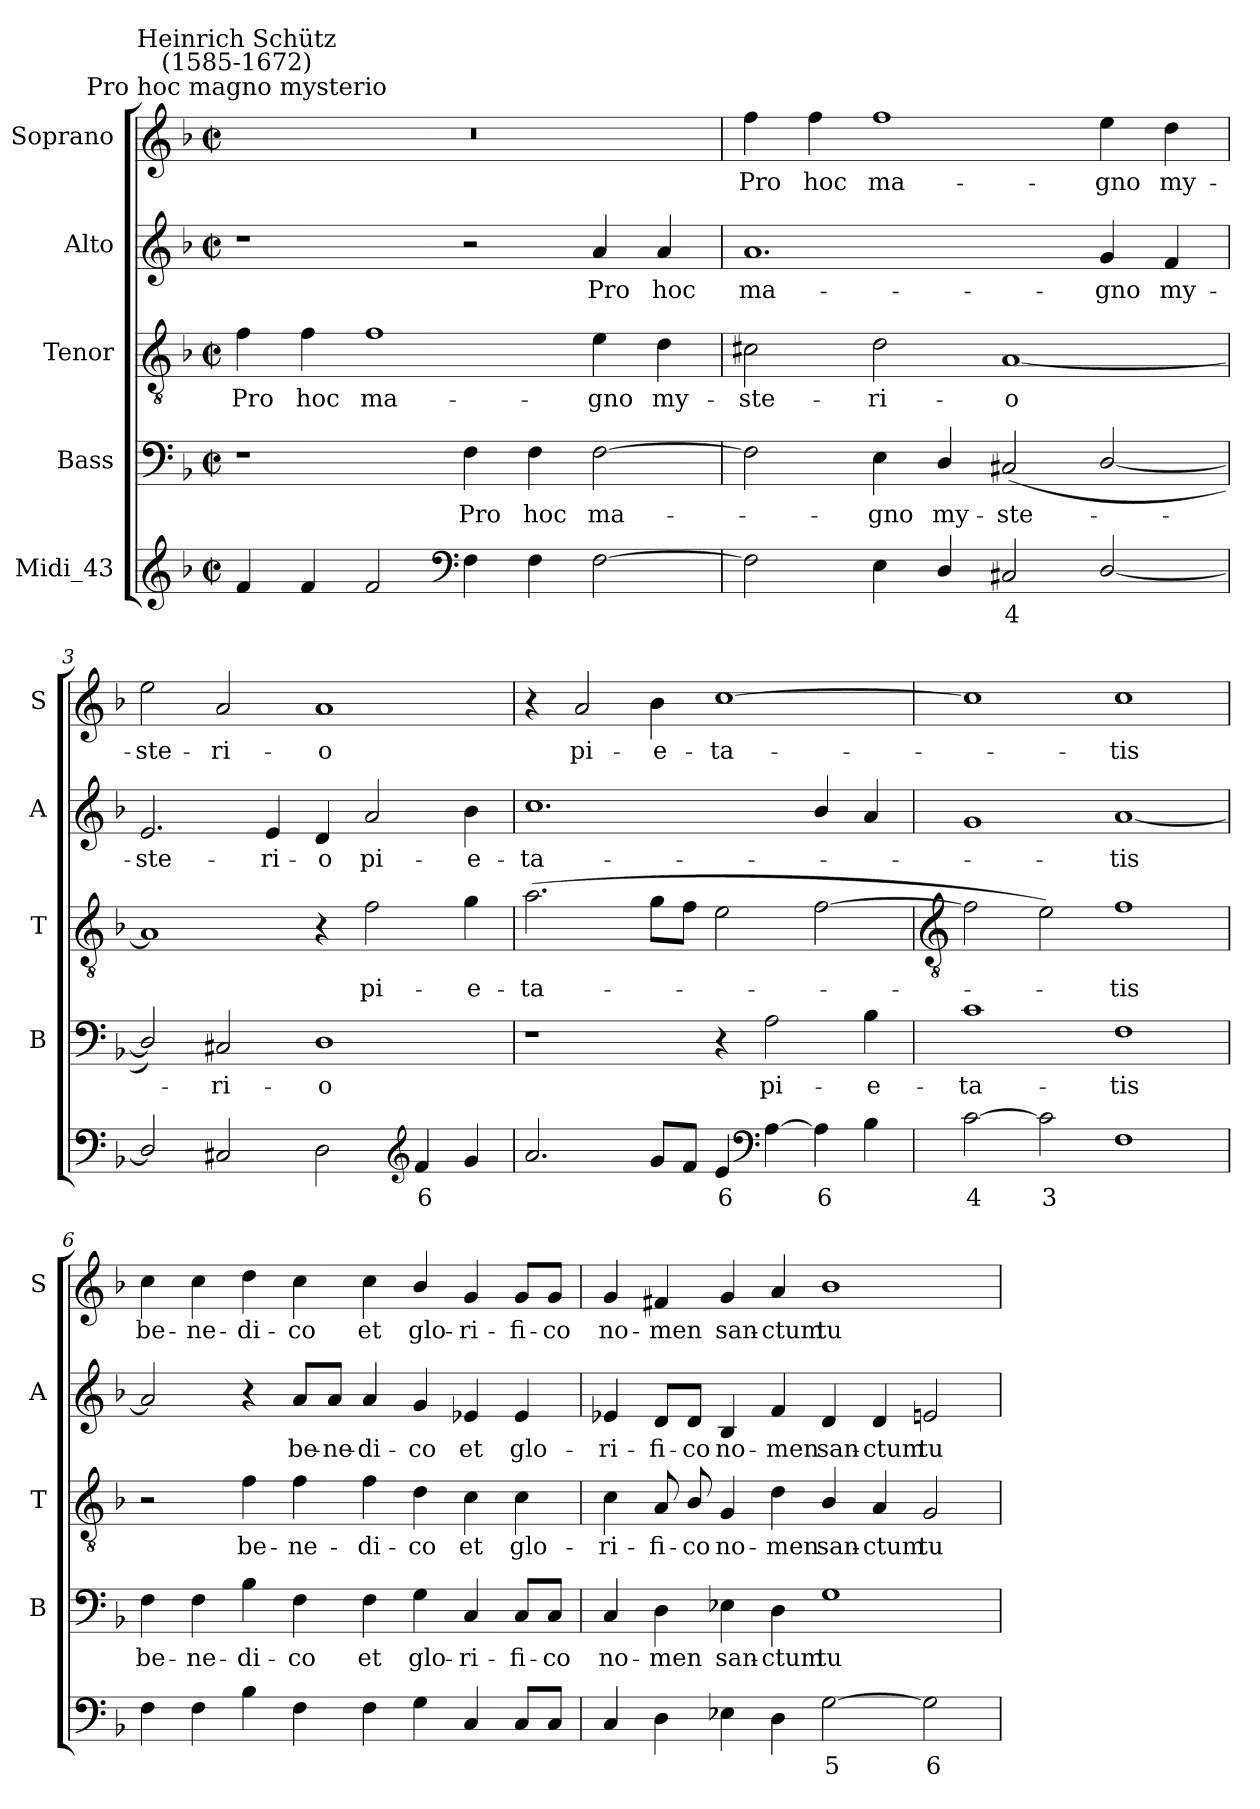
**kern	**text	**kern	**text	**kern	**text	**kern	**text	**kern	**text
*part5	*part5	*part4	*part4	*part3	*part3	*part2	*part2	*part1	*part1
*staff5	*staff5	*staff4	*staff4	*staff3	*staff3	*staff2	*staff2	*staff1	*staff1
*I"Midi_43	*	*I"Bass	*	*I"Tenor	*	*I"Alto	*	*I"Soprano	*
*	*	*I'B	*	*I'T	*	*I'A	*	*I'S	*
*clefG2	*	*clefF4	*	*clefGv2	*	*clefG2	*	*clefG2	*
*k[b-]	*	*k[b-]	*	*k[b-]	*	*k[b-]	*	*k[b-]	*
*F:	*	*F:	*	*F:	*	*F:	*	*F:	*
*M4/2	*	*M4/2	*	*M4/2	*	*M4/2	*	*M4/2	*
*met(c|)	*	*met(c|)	*	*met(c|)	*	*met(c|)	*	*met(c|)	*
=1	=1	=1	=1	=1	=1	=1	=1	=1	=1
!	!	!	!	!	!	!	!	!LO:TX:a:cj:t=Pro hoc magno mysterio	!
!	!	!	!	!	!	!	!	!LO:TX:a:cj:t=Heinrich Schütz\n(1585-1672)	!
!	!	!	!	!	!LO:LY:b	!	!	!	!
4f	.	1r	.	4f	Pro	1r	.	0r	.
!	!	!	!	!	!LO:LY:b	!	!	!	!
4f	.	.	.	4f	hoc	.	.	.	.
!	!	!	!	!	!LO:LY:b	!	!	!	!
2f	.	.	.	1f	ma-	.	.	.	.
*clefF4	*	*	*	*	*	*	*	*	*
!	!	!	!LO:LY:b	!	!	!	!	!	!
4F	.	4F	Pro	.	.	2r	.	.	.
!	!	!	!LO:LY:b	!	!	!	!	!	!
4F	.	4F	hoc	.	.	.	.	.	.
!	!	!	!LO:LY:b	!	!LO:LY:b	!	!LO:LY:b	!	!
[2F	.	[2F	ma-	4e	-gno	4a	Pro	.	.
!	!	!	!	!	!LO:LY:b	!	!LO:LY:b	!	!
.	.	.	.	4d	my-	4a	hoc	.	.
=2	=2	=2	=2	=2	=2	=2	=2	=2	=2
!	!	!	!	!	!LO:LY:b	!	!LO:LY:b	!	!LO:LY:b
2F]	.	2F]	.	2c#X	-ste-	1.a	ma-	4ff	Pro
!	!	!	!	!	!	!	!	!	!LO:LY:b
.	.	.	.	.	.	.	.	4ff	hoc
!	!	!	!LO:LY:b	!	!LO:LY:b	!	!	!	!LO:LY:b
4E	.	4E	gno	2d	-ri-	.	.	1ff	ma-
!	!	!	!LO:LY:b	!	!	!	!	!	!
4D/	.	4D/	my-	.	.	.	.	.	.
!	!LO:LY:b	!	!LO:LY:b	!	!LO:LY:b	!	!	!	!
2C#X	4	(<2C#X	-ste-	[1A	-o	.	.	.	.
!	!	!	!	!	!	!	!LO:LY:b	!	!LO:LY:b
[2D/	.	[2D/	.	.	.	4g	-gno	4ee	-gno
!	!	!	!	!	!	!	!LO:LY:b	!	!LO:LY:b
.	.	.	.	.	.	4f	my-	4dd	my-
=3	=3	=3	=3	=3	=3	=3	=3	=3	=3
!	!	!	!	!	!	!	!LO:LY:b	!	!LO:LY:b
2D/]	.	2D/])	.	1A]	.	2.e	-ste-	2ee	-ste-
!	!	!	!LO:LY:b	!	!	!	!	!	!LO:LY:b
2C#X	.	2C#X	ri-	.	.	.	.	2a	-ri-
!	!	!	!	!	!	!	!LO:LY:b	!	!
.	.	.	.	.	.	4e	-ri-	.	.
!	!	!	!LO:LY:b	!	!	!	!LO:LY:b	!	!LO:LY:b
2D	.	1D	-o	4r	.	4d	-o	1a	-o
!	!	!	!	!	!LO:LY:b	!	!LO:LY:b	!	!
.	.	.	.	2f	pi-	2a	pi-	.	.
*clefG2	*	*	*	*	*	*	*	*	*
!	!LO:LY:b	!	!	!	!	!	!	!	!
4f	6	.	.	.	.	.	.	.	.
!	!	!	!	!	!LO:LY:b	!	!LO:LY:b	!	!
4g	.	.	.	4g	-e-	4b-	-e-	.	.
=4	=4	=4	=4	=4	=4	=4	=4	=4	=4
!	!	!	!	!	!LO:LY:b	!	!LO:LY:b	!	!
2.a	.	1r	.	(>2.a	-ta-	1.cc	-ta-	4r	.
!	!	!	!	!	!	!	!	!	!LO:LY:b
.	.	.	.	.	.	.	.	2a	pi-
!	!	!	!	!	!	!	!	!	!LO:LY:b
8gL	.	.	.	8gL	.	.	.	4b-	-e-
8fJ	.	.	.	8fJ	.	.	.	.	.
!	!LO:LY:b	!	!	!	!	!	!	!	!LO:LY:b
4e	6	4r	.	2e	.	.	.	[1cc	-ta-
*clefF4	*	*	*	*	*	*	*	*	*
!	!	!	!LO:LY:b	!	!	!	!	!	!
[4A	.	2A	pi-	.	.	.	.	.	.
!	!LO:LY:b	!	!	!	!	!	!	!	!
4A]	6	.	.	[2f	.	4b-/	.	.	.
!	!	!	!LO:LY:b	!	!	!	!	!	!
4B-	.	4B-	-e-	.	.	4a	.	.	.
!!LO:LB:g=z
=5	=5	=5	=5	=5	=5	=5	=5	=5	=5
*	*	*	*	*clefGv2	*	*	*	*	*
!	!LO:LY:b	!	!LO:LY:b	!	!	!	!	!	!
[2c	4	1c	-ta-	2f]	.	1g	.	1cc]	.
!	!LO:LY:b	!	!	!	!	!	!	!	!
2c]	3	.	.	2e)	.	.	.	.	.
!	!	!	!LO:LY:b	!	!LO:LY:b	!	!LO:LY:b	!	!LO:LY:b
1F	.	1F	-tis	1f	tis	[1a	tis	1cc	tis
=6	=6	=6	=6	=6	=6	=6	=6	=6	=6
!	!	!	!LO:LY:b	!	!	!	!	!	!LO:LY:b
4F	.	4F	be-	2r	.	2a]	.	4cc	be-
!	!	!	!LO:LY:b	!	!	!	!	!	!LO:LY:b
4F	.	4F	-ne-	.	.	.	.	4cc	-ne-
!	!	!	!LO:LY:b	!	!LO:LY:b	!	!	!	!LO:LY:b
4B-	.	4B-	-di-	4f	be-	4r	.	4dd	-di-
!	!	!	!LO:LY:b	!	!LO:LY:b	!	!LO:LY:b	!	!LO:LY:b
4F	.	4F	-co	4f	-ne-	8a/L	be-	4cc	-co
!	!	!	!	!	!	!	!LO:LY:b	!	!
.	.	.	.	.	.	8a/J	-ne-	.	.
!	!	!	!LO:LY:b	!	!LO:LY:b	!	!LO:LY:b	!	!LO:LY:b
4F	.	4F	et	4f	-di-	4a	-di-	4cc	et
!	!	!	!LO:LY:b	!	!LO:LY:b	!	!LO:LY:b	!	!LO:LY:b
4G	.	4G	glo-	4d	-co	4g	-co	4b-/	glo-
!	!	!	!LO:LY:b	!	!LO:LY:b	!	!LO:LY:b	!	!LO:LY:b
4C	.	4C	-ri-	4c	et	4e-X	et	4g	-ri-
!	!	!	!LO:LY:b	!	!LO:LY:b	!	!LO:LY:b	!	!LO:LY:b
8CL	.	8C/L	-fi-	4c	glo-	4e-	glo-	8g/L	-fi-
!	!	!	!LO:LY:b	!	!	!	!	!	!LO:LY:b
8CJ	.	8C/J	-co	.	.	.	.	8g/J	-co
=7	=7	=7	=7	=7	=7	=7	=7	=7	=7
!	!	!	!LO:LY:b	!	!LO:LY:b	!	!LO:LY:b	!	!LO:LY:b
4C	.	4C	no-	4c	-ri-	4e-X	-ri-	4g	no-
!	!	!	!LO:LY:b	!	!LO:LY:b	!	!LO:LY:b	!	!LO:LY:b
4D	.	4D	-men	8A	-fi-	8d/L	-fi-	4f#X	-men
!	!	!	!	!	!LO:LY:b	!	!LO:LY:b	!	!
.	.	.	.	8B-/	-co	8d/J	-co	.	.
!	!	!	!LO:LY:b	!	!LO:LY:b	!	!LO:LY:b	!	!LO:LY:b
4E-X	.	4E-X	san-	4G	no-	4B-	no-	4g	san-
!	!	!	!LO:LY:b	!	!LO:LY:b	!	!LO:LY:b	!	!LO:LY:b
4D	.	4D	-ctum	4d	-men	4f	-men	4a	-ctum
!	!LO:LY:b	!	!LO:LY:b	!	!LO:LY:b	!	!LO:LY:b	!	!LO:LY:b
[2G	5	1G	tu-	4B-/	san-	4d	san-	1b-	tu-
!	!	!	!	!	!LO:LY:b	!	!LO:LY:b	!	!
.	.	.	.	4A	-ctum	4d	-ctum	.	.
!	!LO:LY:b	!	!	!	!LO:LY:b	!	!LO:LY:b	!	!
2G]	6	.	.	2G	tu-	2en	tu-	.	.
=	=	=	=	=	=	=	=	=	=
*-	*-	*-	*-	*-	*-	*-	*-	*-	*-
